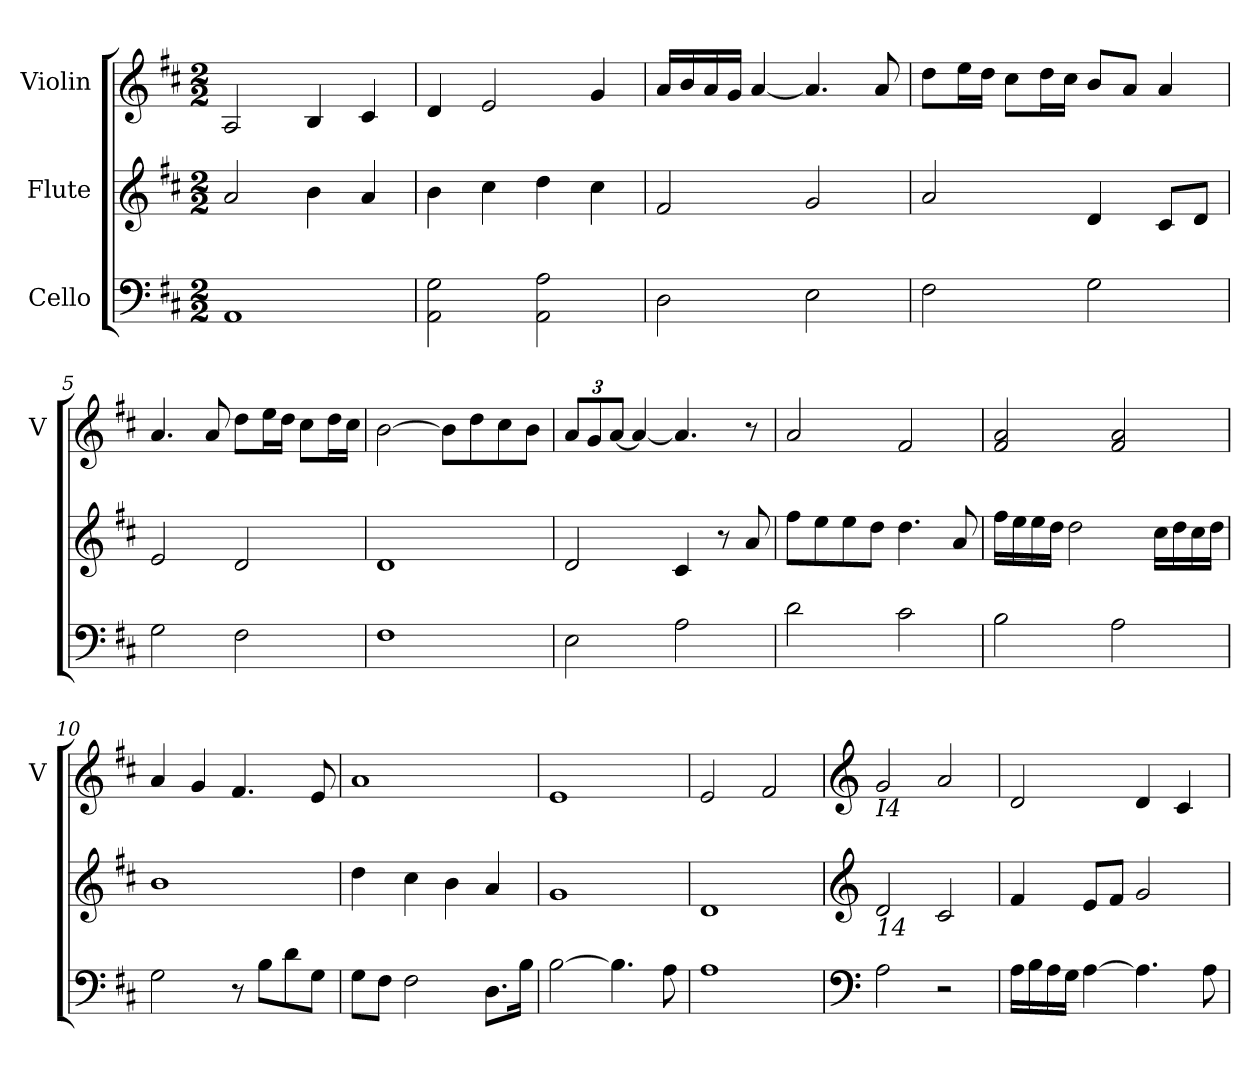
**kern	**kern	**kern
*part3	*part2	*part1
*staff3	*staff2	*staff1
*I"Cello	*I"Flute	*I"Violin
*	*	*I'V
*clefF4	*clefG2	*clefG2
*k[f#c#]	*k[f#c#]	*k[f#c#]
*M2/2	*M2/2	*M2/2
*MM120	*MM120	*MM120
=1	=1	=1
1AA	2a/	2A/
.	4b\	4B/
.	4a/	4c#/
=2	=2	=2
2AA\ 2G\	4b\	4d/
.	4cc#\	2e/
2AA\ 2A\	4dd\	.
.	4cc#\	4g/
=3	=3	=3
2D\	2f#/	16a/LL
.	.	16b/
.	.	16a/
.	.	16g/JJ
.	.	[4a/
2E\	2g/	4.a/]
.	.	8a/
=4	=4	=4
2F#\	2a/	8dd\L
.	.	16ee\L
.	.	16dd\JJ
.	.	8cc#\L
.	.	16dd\L
.	.	16cc#\JJ
2G\	4d/	8b/L
.	.	8a/J
.	8c#/L	4a/
.	8d/J	.
!!LO:LB:g=z
=5	=5	=5
2G\	2e/	4.a/
.	.	8a/
2F#\	2d/	8dd\L
.	.	16ee\L
.	.	16dd\JJ
.	.	8cc#\L
.	.	16dd\L
.	.	16cc#\JJ
=6	=6	=6
1F#	1d	[2b\
.	.	8b\L]
.	.	8dd\
.	.	8cc#\
.	.	8b\J
=7	=7	=7
*	*	*Xbrackettup
2E\	2d/	12a/L
.	.	12g/
.	.	[12a/J
.	.	4a/_
2A\	4c#/	4.a/]
.	8r	.
.	8a/	8r
=8	=8	=8
2d\	8ff#\L	2a/
.	8ee\	.
.	8ee\	.
.	8dd\J	.
2c#\	4.dd\	2f#/
.	8a/	.
!!LO:LB:g=z
=9	=9	=9
2B\	16ff#\LL	2f#/ 2a/
.	16ee\	.
.	16ee\	.
.	16dd\JJ	.
.	2dd\	.
2A\	.	2f#/ 2a/
.	16cc#\LL	.
.	16dd\	.
.	16cc#\	.
.	16dd\JJ	.
=10	=10	=10
2G\	1b	4a/
.	.	4g/
8r	.	4.f#/
8B\L	.	.
8d\	.	.
8G\J	.	8e/
=11	=11	=11
8G\L	4dd\	1a
8F#\J	.	.
2F#\	4cc#\	.
.	4b\	.
8.D\L	4a/	.
16B\Jk	.	.
=12	=12	=12
[2B\	1g	1e
4.B\]	.	.
8A\	.	.
=13	=13	=13
1A	1d	2e/
.	.	2f#/
!!LO:PB:g=z
=14	=14	=14
*clefF4	*clefG2	*clefG2
!	!	!LO:TX:b:i:t=I4
!	!LO:TX:b:i:t=14	!
2A\	2d/	2g/
2r	2c#/	2a/
=15	=15	=15
16A\LL	4f#/	2d/
16B\	.	.
16A\	.	.
16G\JJ	.	.
[4A\	8e/L	.
.	8f#/J	.
4.A\]	2g/	4d/
.	.	4c#/
8A\	.	.
=	=	=
*-	*-	*-
